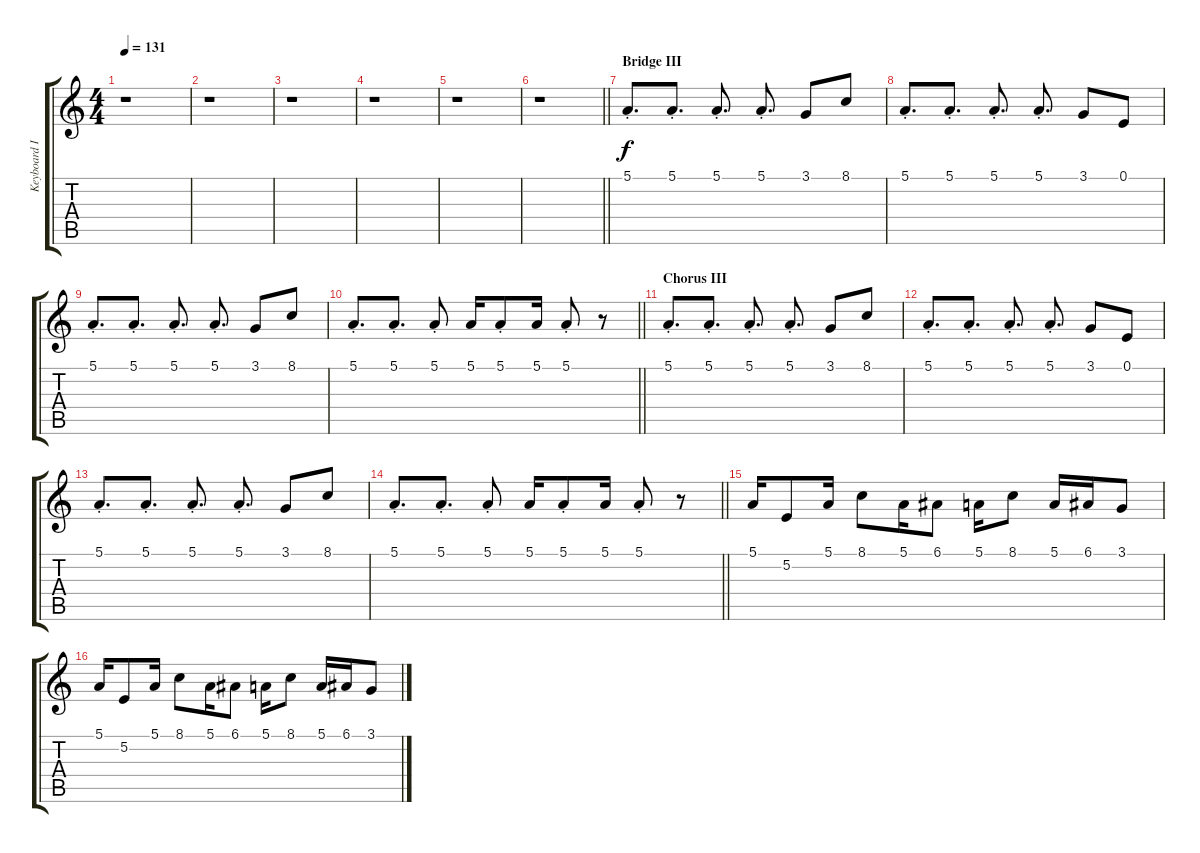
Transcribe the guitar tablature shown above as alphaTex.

\track ("Keyboard III" "Keyboard I") {instrument orchestrahit}
\staff {score tabs}
\tuning (E4 B3 G3 D3 A2 E2) {hide}
\ts (4 4)
\tempo 131
\clef g2
\ks c
r.1{dy f} |
r.1 |
r.1 |
r.1 |
r.1 |
\barLineRight lightlight
r.1 |
\section ("" "Bridge III")
5.1{st}.8{d} 5.1{st}.8{d} 5.1{st}.8{d} 5.1{st}.8{d} 3.1.8 8.1.8 |
5.1{st}.8{d} 5.1{st}.8{d} 5.1{st}.8{d} 5.1{st}.8{d} 3.1.8 0.1.8 |
5.1{st}.8{d} 5.1{st}.8{d} 5.1{st}.8{d} 5.1{st}.8{d} 3.1.8 8.1.8 |
\barLineRight lightlight
5.1{st}.8{d} 5.1{st}.8{d} 5.1{st}.8 5.1.16 5.1{st}.8 5.1.16 5.1{st}.8 r.8 |
\section ("" "Chorus III")
5.1{st}.8{d} 5.1{st}.8{d} 5.1{st}.8{d} 5.1{st}.8{d} 3.1.8 8.1.8 |
5.1{st}.8{d} 5.1{st}.8{d} 5.1{st}.8{d} 5.1{st}.8{d} 3.1.8 0.1.8 |
5.1{st}.8{d} 5.1{st}.8{d} 5.1{st}.8{d} 5.1{st}.8{d} 3.1.8 8.1.8 |
\barLineRight lightlight
5.1{st}.8{d} 5.1{st}.8{d} 5.1{st}.8 5.1.16 5.1{st}.8 5.1.16 5.1{st}.8 r.8 |
\section ("" "")
5.1.16 5.2.8 5.1.16 8.1.8 5.1.16 6.1.8 5.1.16 8.1.8 5.1.16 6.1.16 3.1.8 |
5.1.16 5.2.8 5.1.16 8.1.8 5.1.16 6.1.8 5.1.16 8.1.8 5.1.16 6.1.16 3.1.8
